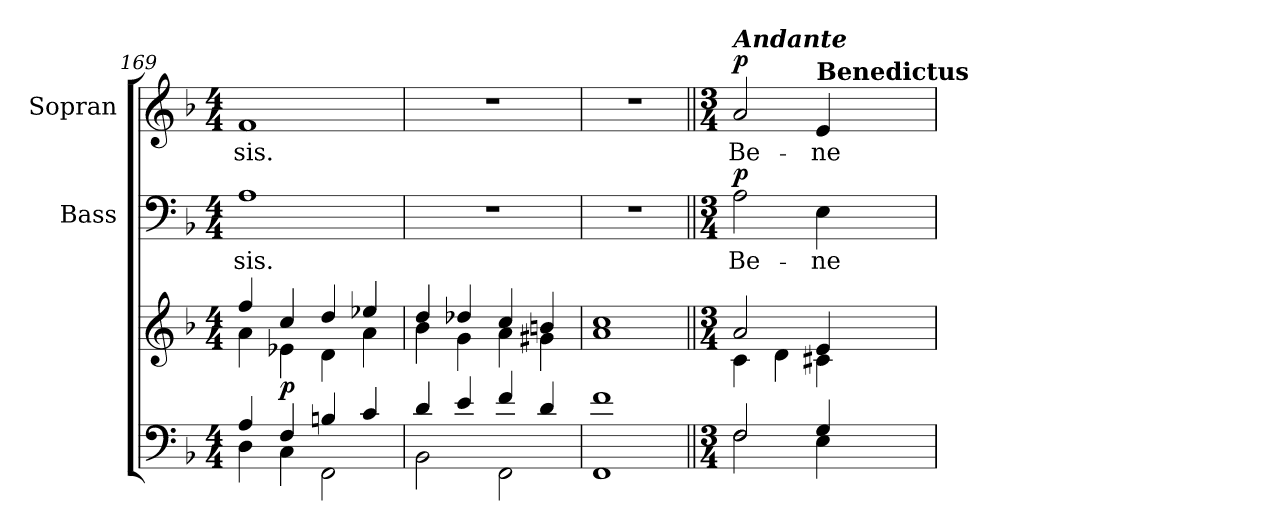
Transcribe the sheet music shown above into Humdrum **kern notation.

**kern	**kern	**dynam	**kern	**text	**dynam	**kern	**text	**dynam
*part3	*part3	*part3	*part2	*part2	*part2	*part1	*part1	*part1
*staff4	*staff3	*staff3/4	*staff2	*staff2	*staff2	*staff1	*staff1	*staff1
*	*	*	*I"Bass	*	*	*I"Sopran	*	*
*	*	*	*I'B.	*	*	*I'S.	*	*
*clefF4	*clefG2	*	*clefF4	*	*	*clefG2	*	*
*k[b-]	*k[b-]	*	*k[b-]	*	*	*k[b-]	*	*
*F:	*F:	*	*F:	*	*	*F:	*	*
*M4/4	*M4/4	*	*M4/4	*	*	*M4/4	*	*
=169	=169	=169	=169	=169	=169	=169	=169	=169
*^	*^	*	*	*	*	*	*	*
!	!	!	!	!	!	!LO:LY:b	!	!	!LO:LY:b	!
4A/	4D\	4ff/	4a\	.	1A	-sis.	.	1f	-sis.	.
!	!	!	!	!LO:DY:b	!	!	!	!	!	!
4F/	4C\	4cc/	4e-X\	p	.	.	.	.	.	.
4Bn/	2FF\	4dd/	4d\	.	.	.	.	.	.	.
4c/	.	4ee-X/	4a\	.	.	.	.	.	.	.
=170	=170	=170	=170	=170	=170	=170	=170	=170	=170	=170
4d/	2BB-\	4dd/	4b-\	.	1r	.	.	1r	.	.
4e/	.	4dd-X/	4g\	.	.	.	.	.	.	.
4f/	2FF\	4cc/	4a\	.	.	.	.	.	.	.
4d/	.	4bn/	4g#X\	.	.	.	.	.	.	.
=171	=171	=171	=171	=171	=171	=171	=171	=171	=171	=171
1f	1FF	1cc	1a	.	1r	.	.	1r	.	.
!!LO:LB:g=z
=172||	=172||	=172||	=172||	=172||	=172||	=172||	=172||	=172||	=172||	=172||
*M3/4	*	*M3/4	*	*	*M3/4	*	*	*M3/4	*	*
!	!	!	!	!	!	!	!	!LO:TX:a:Bi:t=Andante	!	!
!	!	!	!	!	!	!LO:LY:b	!LO:DY:a	!	!LO:LY:b	!LO:DY:a
2F/	2F\	2a/	4c\	.	2A\	Be-	p	2a/	Be-	p
.	.	.	4d\	.	.	.	.	.	.	.
!	!	!	!	!	!	!	!	!LO:TX:a:B:t=Benedictus	!	!
!	!	!	!	!	!	!LO:LY:b	!	!	!LO:LY:b	!
4G/	4E\	4e/	4c#X\	.	4E\	-ne-	.	4e/	-ne-	.
*v	*v	*	*	*	*	*	*	*	*	*
*	*v	*v	*	*	*	*	*	*	*
=	=	=	=	=	=	=	=	=
*-	*-	*-	*-	*-	*-	*-	*-	*-
